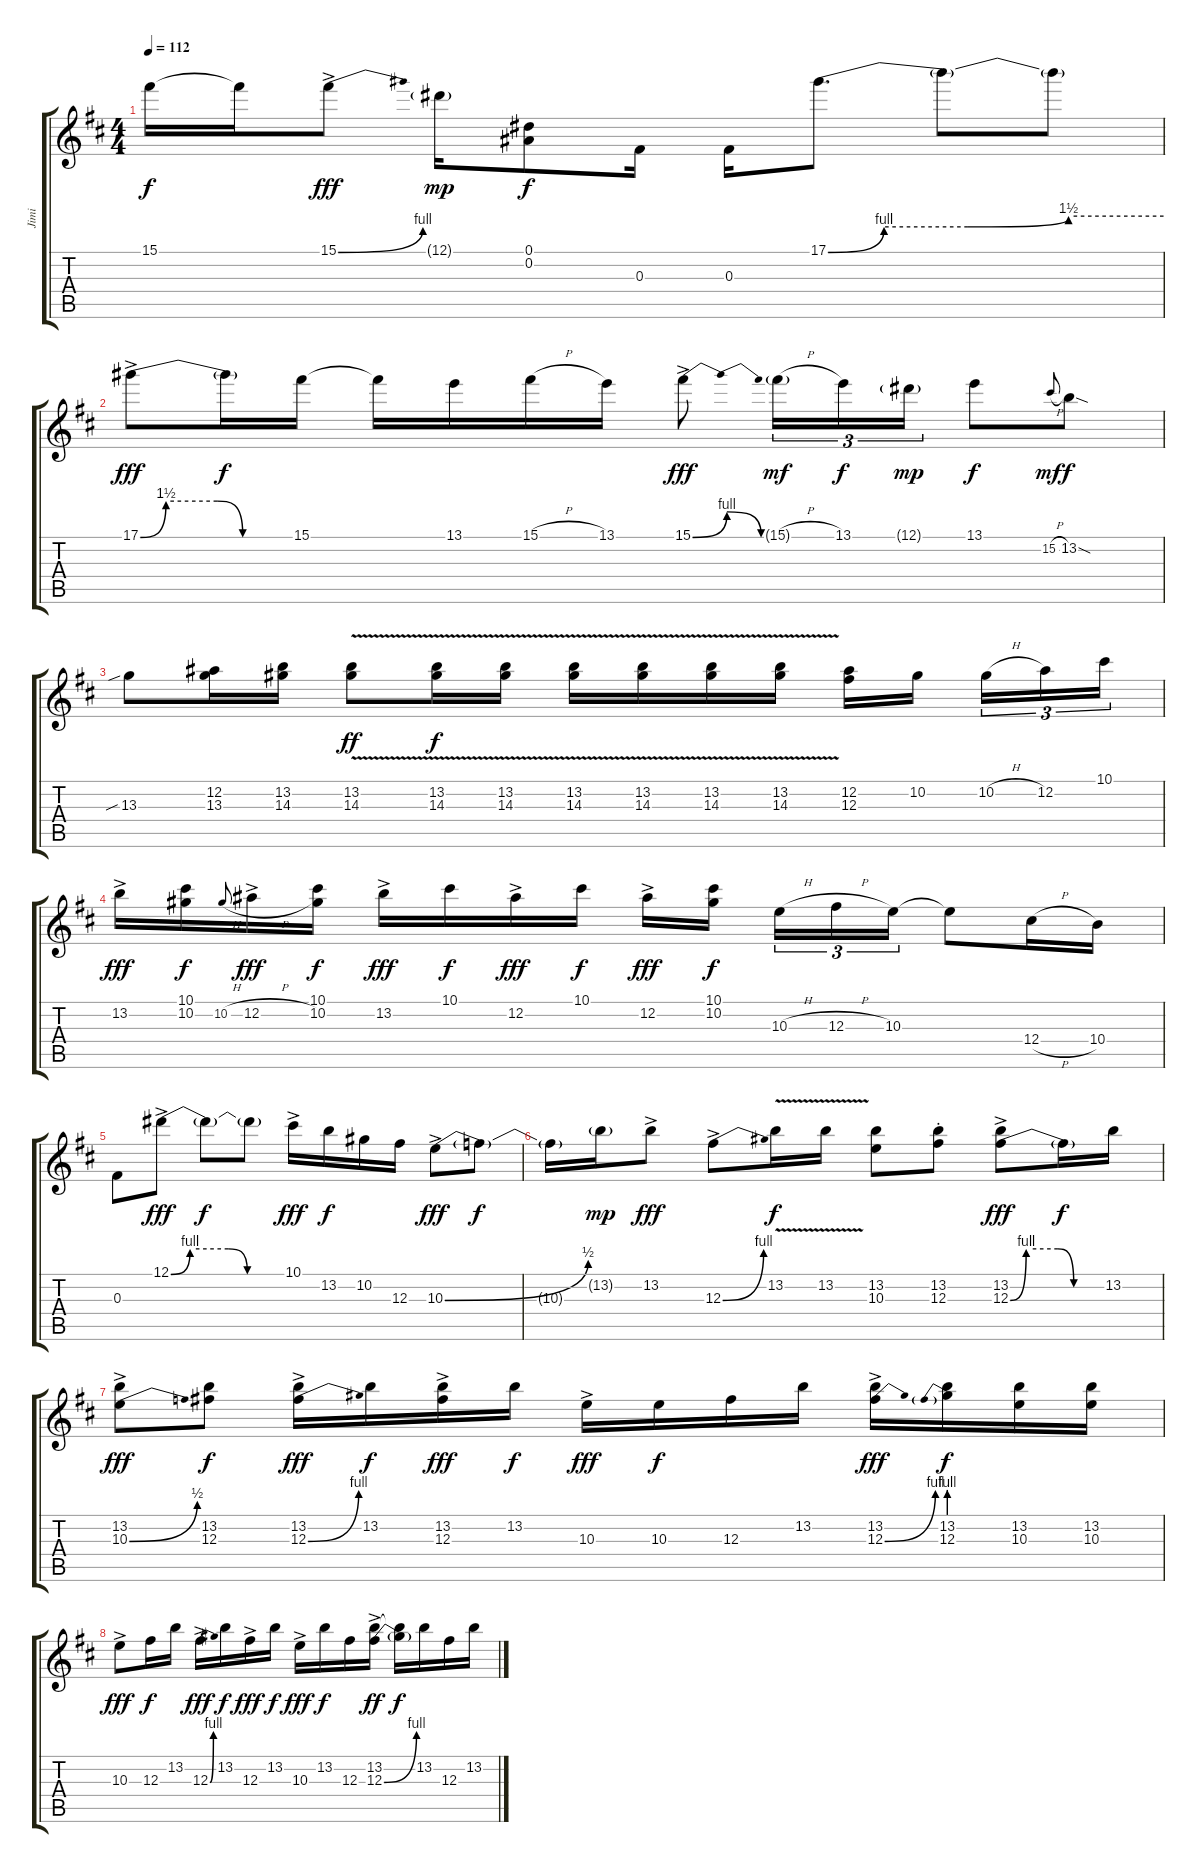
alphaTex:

\track ("Jimi" "Jimi") {instrument distortionguitar}
\staff {score tabs}
\tuning (Eb4 Bb3 Gb3 Db3 Ab2 Eb2) {hide}
\ts (4 4)
\tempo 112
\clef g2
\ks d
15.1{t}.16{dy f} 15.1{t}.16 15.1{be (bend 0 0 60 4) ac}.8{dy fff} 12.1{g}.16{dy mp} (0.1 0.2).8{dy f} 0.3.16 0.3.16 17.1{be (custom 0 0 10 4 25 4 43 6 60 6)}.8{d} 17.1{t}.8 17.1{t}.8 |
17.1{be (custom 0 0 10 6 30 6 40 0 60 0) ac}.8{dy fff} 17.1{t}.16{dy f} 15.1.16 15.1{t}.16 13.1.16 15.1{h}.16 13.1.16 15.1{be (bendrelease 0 0 15 4 30 4 60 0) ac}.8{dy fff} 15.1{h g}.16{tu (3 2) dy mf} 13.1.16{tu (3 2) dy f} 12.1{g}.16{tu (3 2) dy mp} 13.1.8{dy f} 15.2{h}.8{gr onbeat dy mf} 13.2{sod}.8{dy f} |
13.3{sib}.8 (12.2 13.3).16 (13.2 14.3).16 (13.2{v} 14.3{v}).8{dy ff} (13.2{v} 14.3{v}).16{dy f} (13.2{v} 14.3{v}).16 (13.2{v} 14.3{v}).16 (13.2{v} 14.3{v}).16 (13.2{v} 14.3{v}).16 (13.2{v} 14.3{v}).16 (12.2 12.3).16 10.2.16{beam splitsecondary} 10.2{h}.16{tu (3 2)} 12.2.16{tu (3 2)} 10.1.16{tu (3 2)} |
13.2{ac}.16{dy fff} (10.1 10.2).16{dy f} 10.2{h}.8{gr onbeat} 12.2{h ac}.16{dy fff} (10.1 10.2).16{dy f} 13.2{ac}.16{dy fff} 10.1.16{dy f} 12.2{ac}.16{dy fff} 10.1.16{dy f} 12.2{ac}.16{dy fff} (10.1 10.2).16{dy f beam splitsecondary} 10.3{h}.16{tu (3 2)} 12.3{h}.16{tu (3 2)} 10.3.16{tu (3 2)} 10.3{t}.8 12.4{h}.16 10.4.16 |
0.3.8 12.1{be (custom 0 0 10 4 30 4 40 0 60 0) ac}.8{dy fff} 12.1{t}.8{dy f} 12.1{t}.8 10.1{ac}.16{dy fff} 13.2.16{dy f} 10.2.16 12.3.16 10.3{be (bend 0 0 60 2) ac}.8{dy fff} 10.3{t}.8{dy f} |
10.3{t}.16 13.2{g}.16{dy mp} 13.2{ac}.8{dy fff} 12.3{be (bend 0 0 60 4) ac}.8 13.2{v}.16{dy f} 13.2{v}.16 (13.2 10.3).8 (13.2{st} 12.3{st}).8 (13.2{ac} 12.3{be (custom 0 0 10 4 30 4 40 0 60 0) ac}).8{dy fff} 12.3{t}.16{dy f} 13.2.16 |
(13.2{ac} 10.3{be (bend 0 0 60 2) ac}).8{dy fff} (13.2 12.3).8{dy f} (13.2{ac} 12.3{be (bend 0 0 60 4) ac}).16{dy fff} 13.2.16{dy f} (13.2{ac} 12.3{ac}).16{dy fff} 13.2.16{dy f} 10.3{ac}.16{dy fff} 10.3.16{dy f} 12.3.16 13.2.16 (13.2{ac} 12.3{be (bend 0 0 60 4) ac}).16{dy fff} (13.2 12.3{be (prebend 0 4 60 4)}).16{dy f} (13.2 10.3).16 (13.2 10.3).16 |
10.3{ac}.8{dy fff} 12.3.16{dy f} 13.2.16 12.3{be (bend 0 0 60 4) ac}.16{dy fff} 13.2.16{dy f} 12.3{ac}.16{dy fff} 13.2.16{dy f} 10.3{ac}.16{dy fff} 13.2.16{dy f} 12.3.16 (13.2{ac} 12.3{be (bend 0 0 60 4) ac}).16{dy ff} (13.2{t} 12.3{t}).16{dy f} 13.2.16 12.3.16 13.2.16
